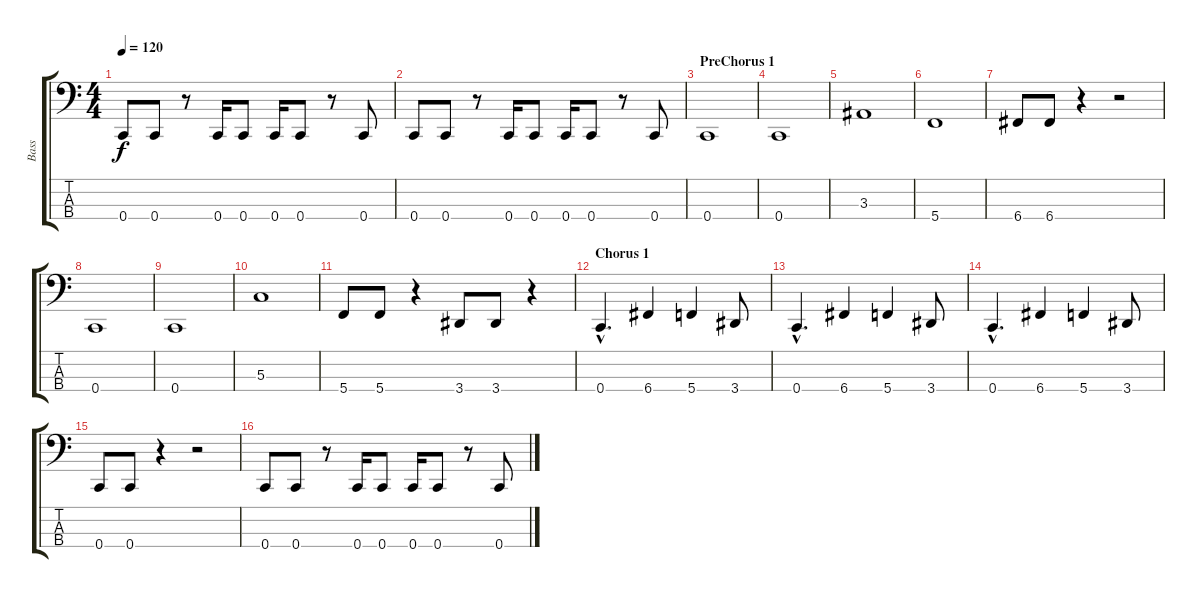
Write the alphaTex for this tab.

\track ("Bass" "Bass") {instrument electricbasspick}
\staff {score tabs}
\tuning (F2 C2 G1 C1) {hide}
\ts (4 4)
\tempo 120
\clef f4
\ks c
0.4.8{dy f} 0.4.8 r.8 0.4.16 0.4.8 0.4.16 0.4.8 r.8 0.4.8 |
0.4.8 0.4.8 r.8 0.4.16 0.4.8 0.4.16 0.4.8 r.8 0.4.8 |
\section ("" "PreChorus 1")
0.4.1 |
0.4.1 |
3.3.1 |
5.4.1 |
6.4.8 6.4.8 r.4 r.2 |
0.4.1 |
0.4.1 |
5.3.1 |
5.4.8 5.4.8 r.4 3.4.8 3.4.8 r.4 |
\section ("" "Chorus 1")
0.4{hac}.4{d} 6.4.4 5.4.4 3.4.8 |
0.4{hac}.4{d} 6.4.4 5.4.4 3.4.8 |
0.4{hac}.4{d} 6.4.4 5.4.4 3.4.8 |
0.4.8 0.4.8 r.4 r.2 |
0.4.8 0.4.8 r.8 0.4.16 0.4.8 0.4.16 0.4.8 r.8 0.4.8
